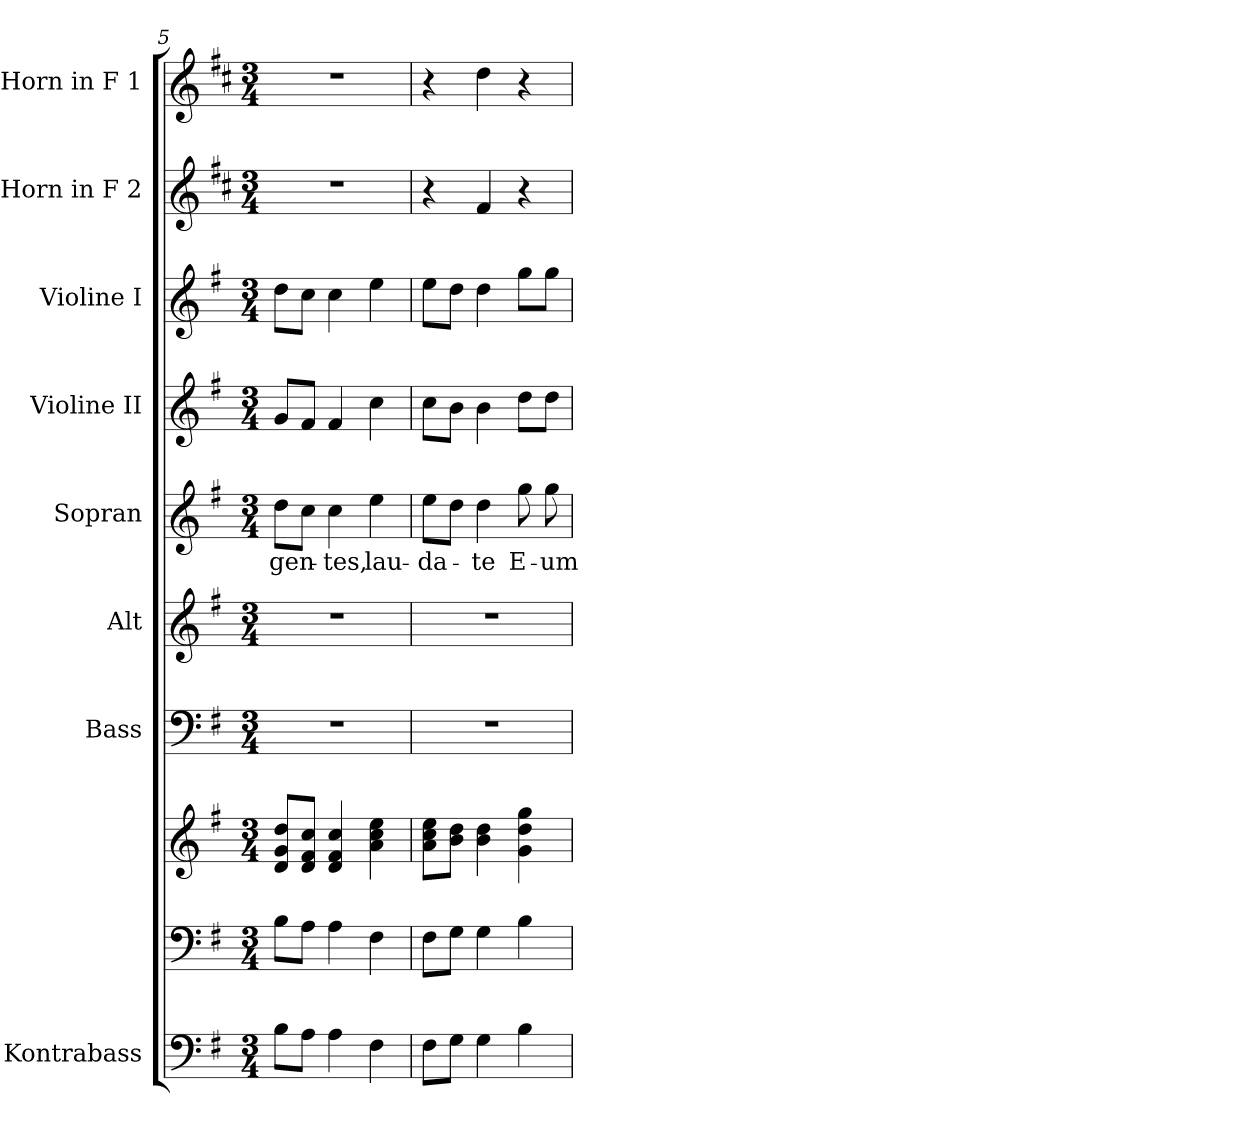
**kern	**kern	**kern	**kern	**kern	**kern	**text	**kern	**kern	**kern	**kern
*part9	*part8	*part8	*part7	*part6	*part5	*part5	*part4	*part3	*part2	*part1
*staff10	*staff9	*staff8	*staff7	*staff6	*staff5	*staff5	*staff4	*staff3	*staff2	*staff1
*I"Kontrabass	*	*	*I"Bass	*I"Alt	*I"Sopran	*	*I"Violine II	*I"Violine I	*I"Horn in F 2	*I"Horn in F 1
*I'Kb.	*	*	*I'B.	*I'A.	*I'S.	*	*I'Vl. II	*I'Vl. I	*	*
*clefF4	*clefF4	*clefG2	*clefF4	*clefG2	*clefG2	*	*clefG2	*clefG2	*clefG2	*clefG2
*ITrd7c12	*	*	*	*	*	*	*	*	*ITrd4c7	*ITrd4c7
*k[f#]	*k[f#]	*k[f#]	*k[f#]	*k[f#]	*k[f#]	*	*k[f#]	*k[f#]	*k[f#]	*k[f#]
*G:	*G:	*G:	*G:	*G:	*G:	*	*G:	*G:	*G:	*G:
*M3/4	*M3/4	*M3/4	*M3/4	*M3/4	*M3/4	*	*M3/4	*M3/4	*M3/4	*M3/4
=5	=5	=5	=5	=5	=5	=5	=5	=5	=5	=5
!	!	!	!	!	!	!LO:LY:b	!	!	!	!
8BB\L	8B\L	8d/ 8g/ 8dd/L	2.r	2.r	8dd\L	gen-	8g/L	8dd\L	2.r	2.r
8AA\J	8A\J	8d/ 8f#/ 8cc/J	.	.	8cc\J	.	8f#/J	8cc\J	.	.
!	!	!	!	!	!	!LO:LY:b	!	!	!	!
4AA\	4A\	4d/ 4f#/ 4cc/	.	.	4cc\	-tes,	4f#/	4cc\	.	.
!	!	!	!	!	!	!LO:LY:b	!	!	!	!
4FF#\	4F#\	4a\ 4cc\ 4ee\	.	.	4ee\	lau-	4cc\	4ee\	.	.
!!LO:PB:g=z
=6	=6	=6	=6	=6	=6	=6	=6	=6	=6	=6
!	!	!	!	!	!	!LO:LY:b	!	!	!	!
8FF#\L	8F#\L	8a\ 8cc\ 8ee\L	2.r	2.r	8ee\L	-da-	8cc\L	8ee\L	4r	4r
8GG\J	8G\J	8b\ 8dd\J	.	.	8dd\J	.	8b\J	8dd\J	.	.
!	!	!	!	!	!	!LO:LY:b	!	!	!	!
4GG\	4G\	4b\ 4dd\	.	.	4dd\	-te	4b\	4dd\	4B/	4g\
!	!	!	!	!	!	!LO:LY:b	!	!	!	!
4BB\	4B\	4g\ 4dd\ 4gg\	.	.	8gg\	E-	8dd\L	8gg\L	4r	4r
!	!	!	!	!	!	!LO:LY:b	!	!	!	!
.	.	.	.	.	8gg\	-um	8dd\J	8gg\J	.	.
=	=	=	=	=	=	=	=	=	=	=
*-	*-	*-	*-	*-	*-	*-	*-	*-	*-	*-
